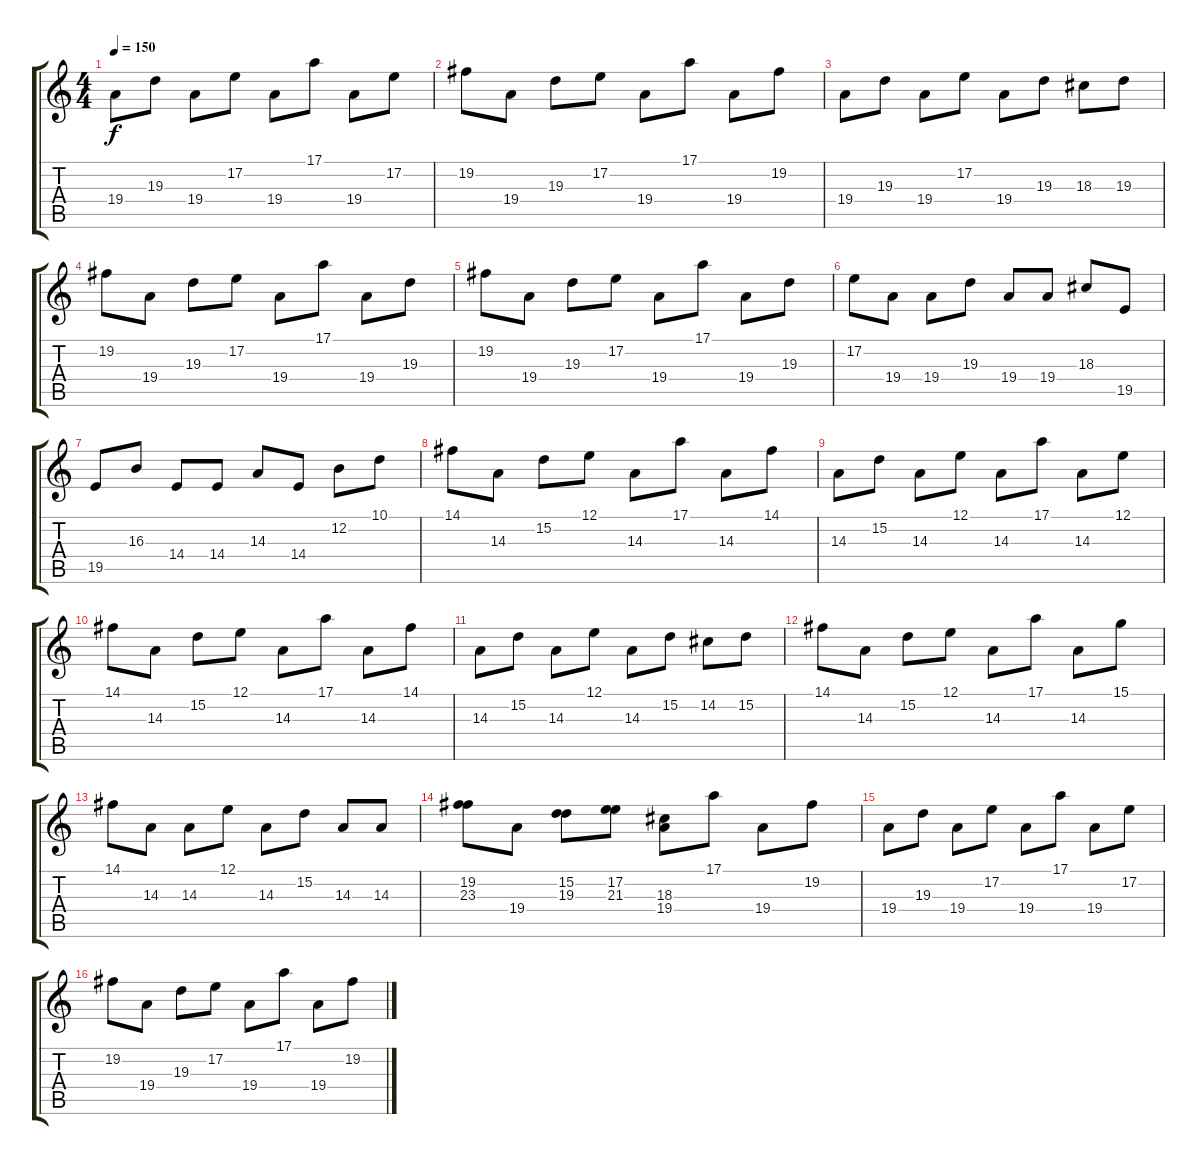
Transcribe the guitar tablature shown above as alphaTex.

\track "" {instrument stringensemble1}
\staff {score tabs}
\tuning (E4 B3 G3 D3 A2 E2) {hide}
\ts (4 4)
\tempo 150
\clef g2
\ks c
19.4.8{dy f} 19.3.8 19.4.8 17.2.8 19.4.8 17.1.8 19.4.8 17.2.8 |
19.2.8 19.4.8 19.3.8 17.2.8 19.4.8 17.1.8 19.4.8 19.2.8 |
19.4.8 19.3.8 19.4.8 17.2.8 19.4.8 19.3.8 18.3.8 19.3.8 |
19.2.8 19.4.8 19.3.8 17.2.8 19.4.8 17.1.8 19.4.8 19.3.8 |
19.2.8 19.4.8 19.3.8 17.2.8 19.4.8 17.1.8 19.4.8 19.3.8 |
17.2.8 19.4.8 19.4.8 19.3.8 19.4.8 19.4.8 18.3.8 19.5.8 |
19.5.8 16.3.8 14.4.8 14.4.8 14.3.8 14.4.8 12.2.8 10.1.8 |
14.1.8 14.3.8 15.2.8 12.1.8 14.3.8 17.1.8 14.3.8 14.1.8 |
14.3.8 15.2.8 14.3.8 12.1.8 14.3.8 17.1.8 14.3.8 12.1.8 |
14.1.8 14.3.8 15.2.8 12.1.8 14.3.8 17.1.8 14.3.8 14.1.8 |
14.3.8 15.2.8 14.3.8 12.1.8 14.3.8 15.2.8 14.2.8 15.2.8 |
14.1.8 14.3.8 15.2.8 12.1.8 14.3.8 17.1.8 14.3.8 15.1.8 |
14.1.8 14.3.8 14.3.8 12.1.8 14.3.8 15.2.8 14.3.8 14.3.8 |
(19.2 23.3).8 19.4.8 (15.2 19.3).8 (17.2 21.3).8 (18.3 19.4).8 17.1.8 19.4.8 19.2.8 |
19.4.8 19.3.8 19.4.8 17.2.8 19.4.8 17.1.8 19.4.8 17.2.8 |
19.2.8 19.4.8 19.3.8 17.2.8 19.4.8 17.1.8 19.4.8 19.2.8
